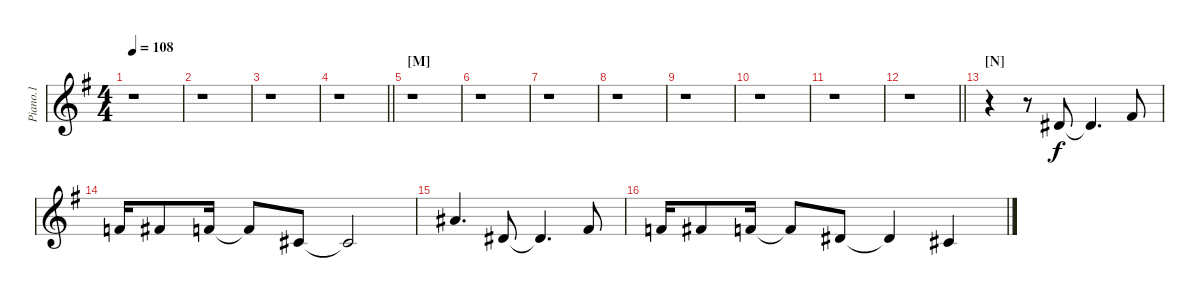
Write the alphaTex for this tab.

\track ("Piano.1" "Piano.1") {instrument acousticgrandpiano}
\staff {score}
\tuning (Eb5 Bb4 Gb4 Db4 Ab3 Eb3) {hide}
\ts (4 4)
\tempo 108
\clef g2
\ks g
r.1{dy f} |
r.1 |
r.1 |
\barLineRight lightlight
r.1 |
\section ("" "[M]")
r.1 |
r.1 |
r.1 |
r.1 |
r.1 |
r.1 |
r.1 |
\barLineRight lightlight
r.1 |
\section ("" "[N]")
r.4 r.8 7.5.8 7.5{t}.4{d} 10.5.8 |
9.5.16 10.5.8 9.5.16 9.5{t}.8 5.5.8 5.5{t}.2 |
4.3.4{d} 7.5.8 7.5{t}.4{d} 5.4.8 |
9.5.16 10.5.8 9.5.16 9.5{t}.8 7.5.8 7.5{t}.4 5.5.4
